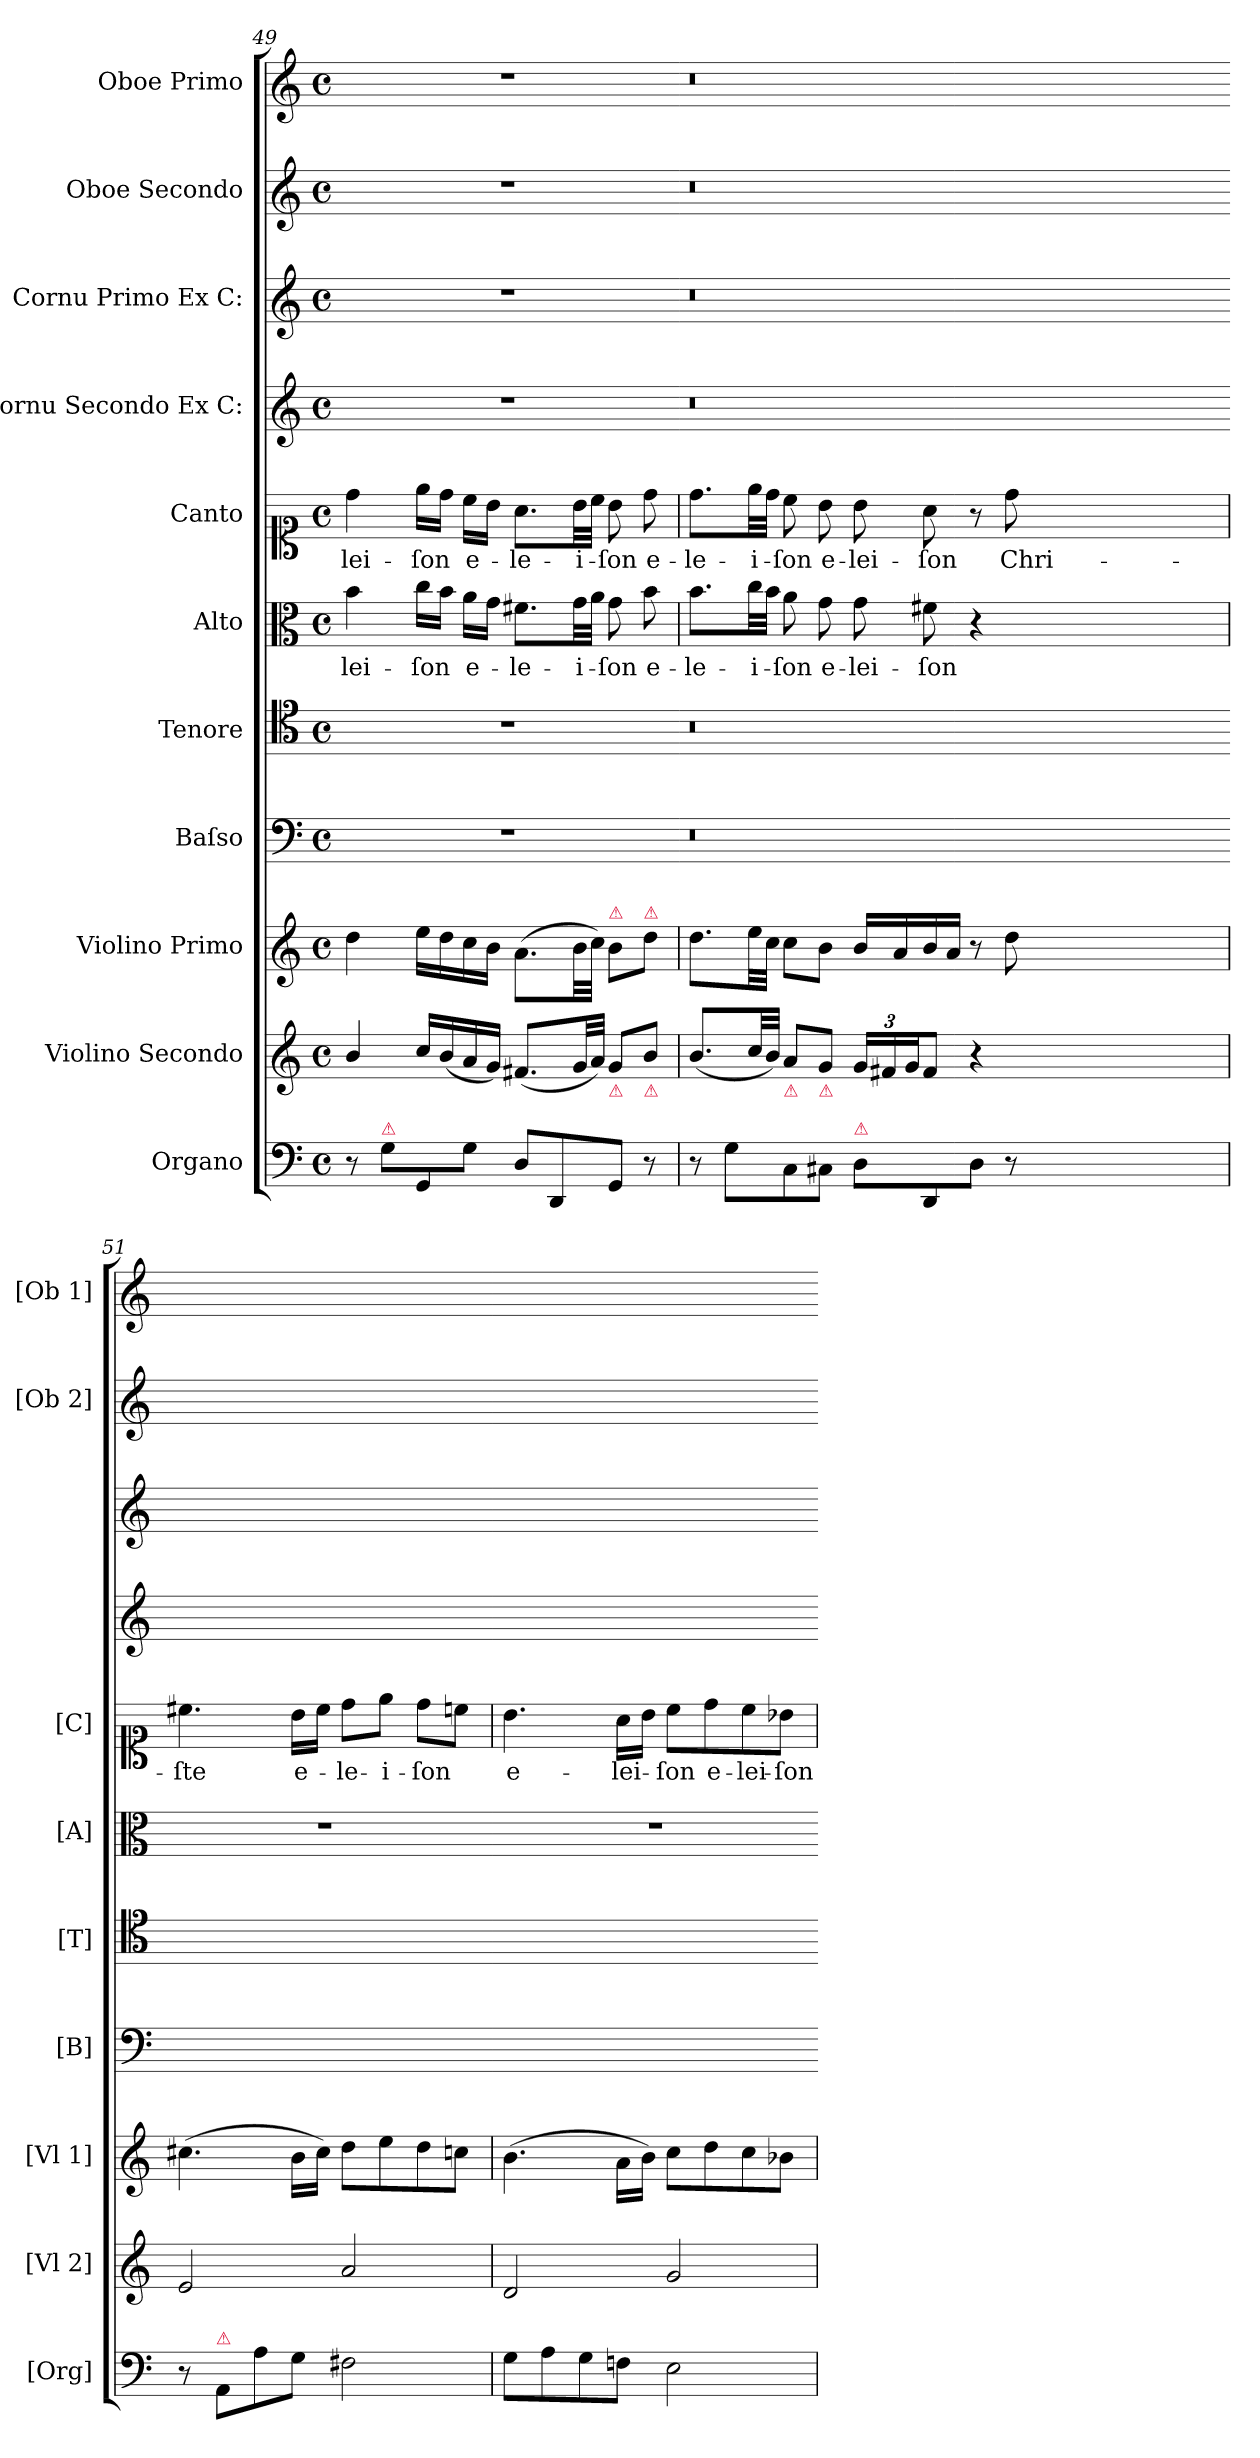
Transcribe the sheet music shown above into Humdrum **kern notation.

**kern	**kern	**kern	**kern	**kern	**kern	**text	**kern	**text	**kern	**kern	**kern	**kern
*part11	*part10	*part9	*part8	*part7	*part6	*part6	*part5	*part5	*part4	*part3	*part2	*part1
*staff11	*staff10	*staff9	*staff8	*staff7	*staff6	*staff6	*staff5	*staff5	*staff4	*staff3	*staff2	*staff1
*I"Organo	*I"Violino Secondo	*I"Violino Primo	*I"Baſso	*I"Tenore	*I"Alto	*	*I"Canto	*	*I"Cornu Secondo Ex C:	*I"Cornu Primo Ex C:	*I"Oboe Secondo	*I"Oboe Primo
*I'[Org]	*I'[Vl 2]	*I'[Vl 1]	*I'[B]	*I'[T]	*I'[A]	*	*I'[C]	*	*	*	*I'[Ob 2]	*I'[Ob 1]
*clefF4	*clefG2	*clefG2	*clefF4	*clefC4	*clefC3	*	*clefC1	*	*clefG2	*clefG2	*clefG2	*clefG2
*k[]	*k[]	*k[]	*k[]	*k[]	*k[]	*	*k[]	*	*k[]	*k[]	*k[]	*k[]
*C:	*C:	*C:	*C:	*C:	*C:	*	*C:	*	*C:	*C:	*C:	*C:
*M4/4	*M4/4	*M4/4	*M4/4	*M4/4	*M4/4	*	*M4/4	*	*M4/4	*M4/4	*M4/4	*M4/4
*met(c)	*met(c)	*met(c)	*met(c)	*met(c)	*met(c)	*	*met(c)	*	*met(c)	*met(c)	*met(c)	*met(c)
=49	=49	=49	=49	=49	=49	=49	=49	=49	=49	=49	=49	=49
8r	4b/	4dd\	1r	1r	4b\	-lei-	4dd\	-lei-	1r	1r	1r	1r
!LO:TX:a:color=crimson:t=⚠	!	!	!	!	!	!	!	!	!	!	!	!
8G\L	.	.	.	.	.	.	.	.	.	.	.	.
8GG/	16cc/LL	16ee\LL	.	.	16cc\LL	-ſon	16ee\LL	-ſon	.	.	.	.
.	(<16b/	16dd\	.	.	16b\JJ	.	16dd\JJ	.	.	.	.	.
!	!	!	!	!	!	!LO:LY:i	!	!	!	!	!	!
8G\J	16a/	16cc\	.	.	16a\LL	e-	16cc\LL	e-	.	.	.	.
.	16g/JJ)	16b\JJ	.	.	16g\JJ	.	16b\JJ	.	.	.	.	.
!	!	!	!	!	!	!LO:LY:i	!	!	!	!	!	!
8D/L	(<8.f#X/L	(>8.a\L	.	.	8.f#X\L	-le-	8.a\L	-le-	.	.	.	.
8DD/	.	.	.	.	.	.	.	.	.	.	.	.
!	!	!	!	!	!	!LO:LY:i	!	!	!	!	!	!
.	32g/LL	32b\LL	.	.	32g\LL	-i-	32b\LL	-i-	.	.	.	.
.	32a/JJJ)	32cc\JJJ)	.	.	32a\JJJ	.	32cc\JJJ	.	.	.	.	.
!	!	!LO:TX:a:color=crimson:t=⚠	!	!	!	!	!	!	!	!	!	!
!	!LO:TX:b:color=crimson:t=⚠	!	!	!	!	!	!	!	!	!	!	!
!	!	!	!	!	!	!LO:LY:i	!	!	!	!	!	!
8GG/J	8g/L	8b\L	.	.	8g\	-ſon	8b\	-ſon	.	.	.	.
!	!	!LO:TX:a:color=crimson:t=⚠	!	!	!	!	!	!	!	!	!	!
!	!LO:TX:b:color=crimson:t=⚠	!	!	!	!	!	!	!	!	!	!	!
!	!	!	!	!	!	!LO:LY:i	!	!LO:LY:i	!	!	!	!
8r	8b/J	8dd\J	.	.	8b\	e-	8dd\	e-	.	.	.	.
=50	=50	=50	=50-	=50-	=50	=50-	=50	=50-	=50-	=50-	=50-	=50-
!	!	!	!	!	!	!LO:LY:i	!	!LO:LY:i	!	!	!	!
8r	(<8.b/L	8.dd\L	0.r	0.r	8.b\L	-le-	8.dd\L	-le-	0.r	0.r	0.r	0.r
8G\L	.	.	.	.	.	.	.	.	.	.	.	.
!	!	!	!	!	!	!LO:LY:i	!	!LO:LY:i	!	!	!	!
.	32cc/LL	32ee\LL	.	.	32cc\LL	-i-	32ee\LL	-i-	.	.	.	.
.	32b/JJJ)	32cc\JJJ	.	.	32b\JJJ	.	32dd\JJJ	.	.	.	.	.
!	!LO:TX:b:color=crimson:t=⚠	!	!	!	!	!	!	!	!	!	!	!
!	!	!	!	!	!	!LO:LY:i	!	!LO:LY:i	!	!	!	!
8C\	8a/L	8cc\L	.	.	8a\	-ſon	8cc\	-ſon	.	.	.	.
!	!LO:TX:b:color=crimson:t=⚠	!	!	!	!	!	!	!	!	!	!	!
!	!	!	!	!	!	!LO:LY:i	!	!LO:LY:i	!	!	!	!
8C#X\J	8g/J	8b\J	.	.	8g\	e-	8b\	e-	.	.	.	.
!LO:TX:a:color=crimson:t=⚠	!	!	!	!	!	!	!	!	!	!	!	!
!	!	!	!	!	!	!LO:LY:i	!	!LO:LY:i	!	!	!	!
8D\L	24g/LL	16b/LL	.	.	8g\	-lei-	8b\	-lei-	.	.	.	.
.	24f#X/	.	.	.	.	.	.	.	.	.	.	.
.	.	16a/	.	.	.	.	.	.	.	.	.	.
.	24g/J	.	.	.	.	.	.	.	.	.	.	.
!	!	!	!	!	!	!LO:LY:i	!	!LO:LY:i	!	!	!	!
8DD/	8f#/J	16b/	.	.	8f#X\	-ſon	8a\	-ſon	.	.	.	.
.	.	16a/JJ	.	.	.	.	.	.	.	.	.	.
8D\J	4r	8r	.	.	4r	.	8r	.	.	.	.	.
8r	.	8dd\	.	.	.	.	8dd\	Chri-	.	.	.	.
0ryy	0ryy	0ryy	.	.	0ryy	.	0ryy	.	.	.	.	.
=51	=51	=51	=51-	=51-	=51	=51-	=51	=51-	=51-	=51-	=51-	=51-
8r	2e/	(>4.cc#X\	1ryy	1ryy	1r	.	4.cc#X\	-ſte	1ryy	1ryy	1ryy	1ryy
!LO:TX:a:color=crimson:t=⚠	!	!	!	!	!	!	!	!	!	!	!	!
8AA/L	.	.	.	.	.	.	.	.	.	.	.	.
8A\	.	.	.	.	.	.	.	.	.	.	.	.
8G\J	.	16b\LL	.	.	.	.	16b\LL	e-	.	.	.	.
.	.	16cc#\JJ)	.	.	.	.	16cc#\JJ	.	.	.	.	.
2F#X\	2a/	8dd\L	.	.	.	.	8dd\L	-le-	.	.	.	.
.	.	8ee\	.	.	.	.	8ee\J	-i-	.	.	.	.
.	.	8dd\	.	.	.	.	8dd\L	-ſon	.	.	.	.
.	.	8ccn\J	.	.	.	.	8ccn\J	.	.	.	.	.
=52	=52	=52	=52-	=52-	=52-	=52-	=52	=52-	=52-	=52-	=52-	=52-
!	!	!	!	!	!	!	!	!LO:LY:i	!	!	!	!
8G\L	2d/	(>4.b\	1ryy	1ryy	1r	.	4.b\	e-	1ryy	1ryy	1ryy	1ryy
8A\	.	.	.	.	.	.	.	.	.	.	.	.
8G\	.	.	.	.	.	.	.	.	.	.	.	.
!	!	!	!	!	!	!	!	!LO:LY:i	!	!	!	!
8Fn\J	.	16a\LL	.	.	.	.	16a\LL	-lei-	.	.	.	.
.	.	16b\JJ)	.	.	.	.	16b\JJ	.	.	.	.	.
!	!	!	!	!	!	!	!	!LO:LY:i	!	!	!	!
2E\	2g/	8cc\L	.	.	.	.	8cc\L	-ſon	.	.	.	.
!	!	!	!	!	!	!	!	!LO:LY:i	!	!	!	!
.	.	8dd\	.	.	.	.	8dd\	e-	.	.	.	.
!	!	!	!	!	!	!	!	!LO:LY:i	!	!	!	!
.	.	8cc\	.	.	.	.	8cc\	-lei-	.	.	.	.
!	!	!	!	!	!	!	!	!LO:LY:i	!	!	!	!
.	.	8b-X\J	.	.	.	.	8b-X\J	-ſon	.	.	.	.
=	=	=	=-	=-	=	=-	=	=-	=-	=	=-	=-
*-	*-	*-	*-	*-	*-	*-	*-	*-	*-	*-	*-	*-
